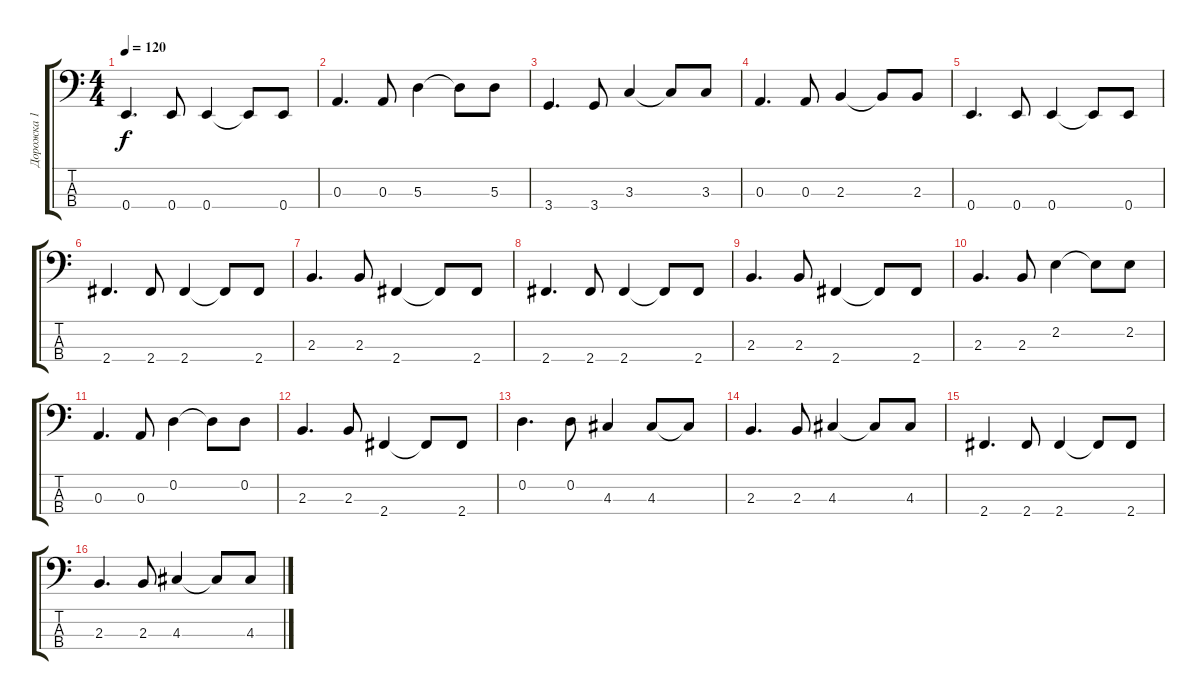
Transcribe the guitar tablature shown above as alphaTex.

\track ("Дорожка 1" "Дорожка 1") {instrument electricbassfinger}
\staff {score tabs}
\tuning (G2 D2 A1 E1) {hide}
\ts (4 4)
\tempo 120
\clef f4
\ks c
0.4.4{d dy f} 0.4.8 0.4.4 0.4{t}.8 0.4.8 |
0.3.4{d} 0.3.8 5.3.4 5.3{t}.8 5.3.8 |
3.4.4{d} 3.4.8 3.3.4 3.3{t}.8 3.3.8 |
0.3.4{d} 0.3.8 2.3.4 2.3{t}.8 2.3.8 |
0.4.4{d} 0.4.8 0.4.4 0.4{t}.8 0.4.8 |
2.4.4{d} 2.4.8 2.4.4 2.4{t}.8 2.4.8 |
2.3.4{d} 2.3.8 2.4.4 2.4{t}.8 2.4.8 |
2.4.4{d} 2.4.8 2.4.4 2.4{t}.8 2.4.8 |
2.3.4{d} 2.3.8 2.4.4 2.4{t}.8 2.4.8 |
2.3.4{d} 2.3.8 2.2.4 2.2{t}.8 2.2.8 |
0.3.4{d} 0.3.8 0.2.4 0.2{t}.8 0.2.8 |
2.3.4{d} 2.3.8 2.4.4 2.4{t}.8 2.4.8 |
0.2.4{d} 0.2.8 4.3.4 4.3.8 4.3{t}.8 |
2.3.4{d} 2.3.8 4.3.4 4.3{t}.8 4.3.8 |
2.4.4{d} 2.4.8 2.4.4 2.4{t}.8 2.4.8 |
2.3.4{d} 2.3.8 4.3.4 4.3{t}.8 4.3.8
